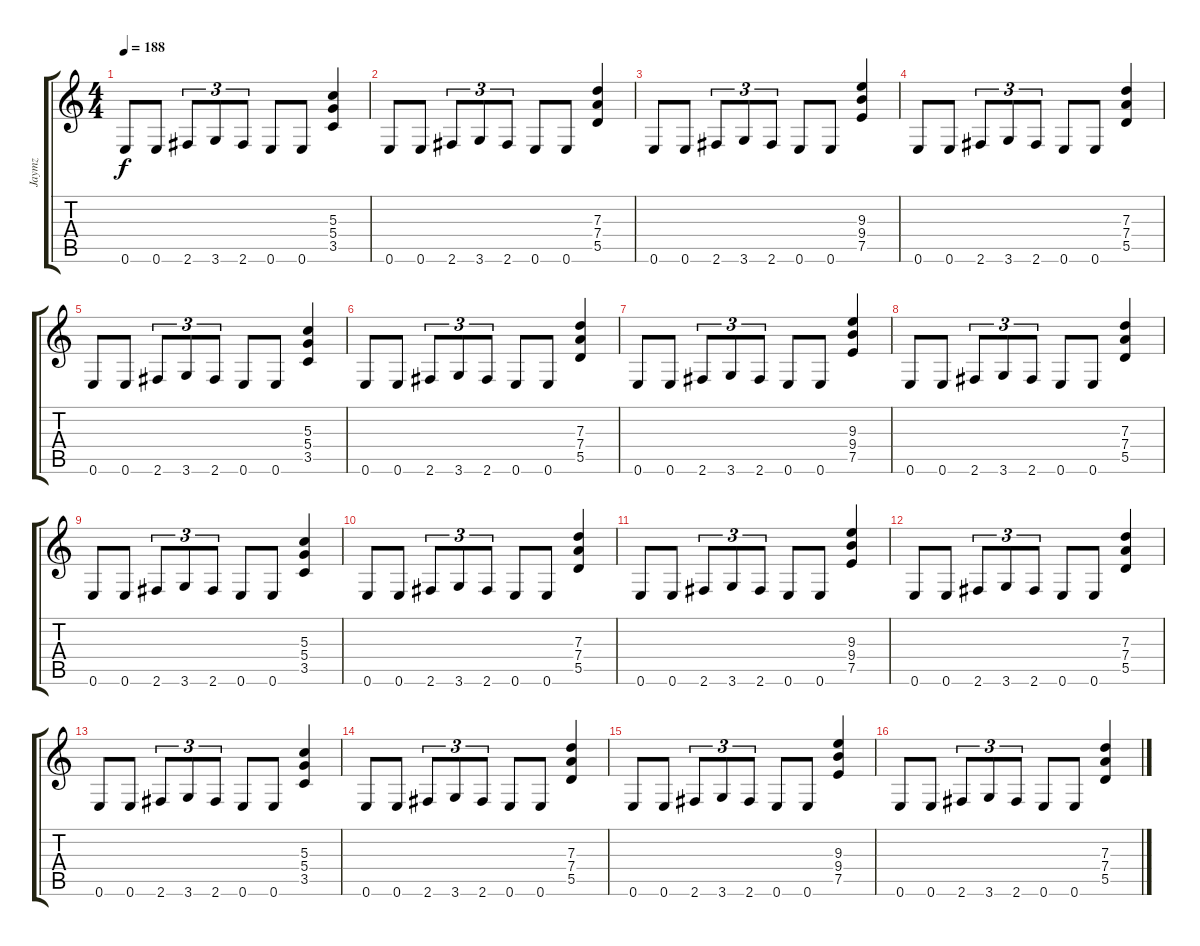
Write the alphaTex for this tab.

\track ("Jaymz" "Jaymz") {instrument distortionguitar}
\staff {score tabs}
\tuning (E4 B3 G3 D3 A2 E2) {hide}
\ts (4 4)
\tempo 188
\clef g2
\ks c
0.6.8{dy f} 0.6.8 2.6.8{tu (3 2)} 3.6.8{tu (3 2)} 2.6.8{tu (3 2)} 0.6.8 0.6.8 (5.3 5.4 3.5).4 |
0.6.8 0.6.8 2.6.8{tu (3 2)} 3.6.8{tu (3 2)} 2.6.8{tu (3 2)} 0.6.8 0.6.8 (7.3 7.4 5.5).4 |
0.6.8 0.6.8 2.6.8{tu (3 2)} 3.6.8{tu (3 2)} 2.6.8{tu (3 2)} 0.6.8 0.6.8 (9.3 9.4 7.5).4 |
0.6.8 0.6.8 2.6.8{tu (3 2)} 3.6.8{tu (3 2)} 2.6.8{tu (3 2)} 0.6.8 0.6.8 (7.3 7.4 5.5).4 |
0.6.8 0.6.8 2.6.8{tu (3 2)} 3.6.8{tu (3 2)} 2.6.8{tu (3 2)} 0.6.8 0.6.8 (5.3 5.4 3.5).4 |
0.6.8 0.6.8 2.6.8{tu (3 2)} 3.6.8{tu (3 2)} 2.6.8{tu (3 2)} 0.6.8 0.6.8 (7.3 7.4 5.5).4 |
0.6.8 0.6.8 2.6.8{tu (3 2)} 3.6.8{tu (3 2)} 2.6.8{tu (3 2)} 0.6.8 0.6.8 (9.3 9.4 7.5).4 |
0.6.8 0.6.8 2.6.8{tu (3 2)} 3.6.8{tu (3 2)} 2.6.8{tu (3 2)} 0.6.8 0.6.8 (7.3 7.4 5.5).4 |
0.6.8 0.6.8 2.6.8{tu (3 2)} 3.6.8{tu (3 2)} 2.6.8{tu (3 2)} 0.6.8 0.6.8 (5.3 5.4 3.5).4 |
0.6.8 0.6.8 2.6.8{tu (3 2)} 3.6.8{tu (3 2)} 2.6.8{tu (3 2)} 0.6.8 0.6.8 (7.3 7.4 5.5).4 |
0.6.8 0.6.8 2.6.8{tu (3 2)} 3.6.8{tu (3 2)} 2.6.8{tu (3 2)} 0.6.8 0.6.8 (9.3 9.4 7.5).4 |
0.6.8 0.6.8 2.6.8{tu (3 2)} 3.6.8{tu (3 2)} 2.6.8{tu (3 2)} 0.6.8 0.6.8 (7.3 7.4 5.5).4 |
0.6.8 0.6.8 2.6.8{tu (3 2)} 3.6.8{tu (3 2)} 2.6.8{tu (3 2)} 0.6.8 0.6.8 (5.3 5.4 3.5).4 |
0.6.8 0.6.8 2.6.8{tu (3 2)} 3.6.8{tu (3 2)} 2.6.8{tu (3 2)} 0.6.8 0.6.8 (7.3 7.4 5.5).4 |
0.6.8 0.6.8 2.6.8{tu (3 2)} 3.6.8{tu (3 2)} 2.6.8{tu (3 2)} 0.6.8 0.6.8 (9.3 9.4 7.5).4 |
0.6.8 0.6.8 2.6.8{tu (3 2)} 3.6.8{tu (3 2)} 2.6.8{tu (3 2)} 0.6.8 0.6.8 (7.3 7.4 5.5).4
